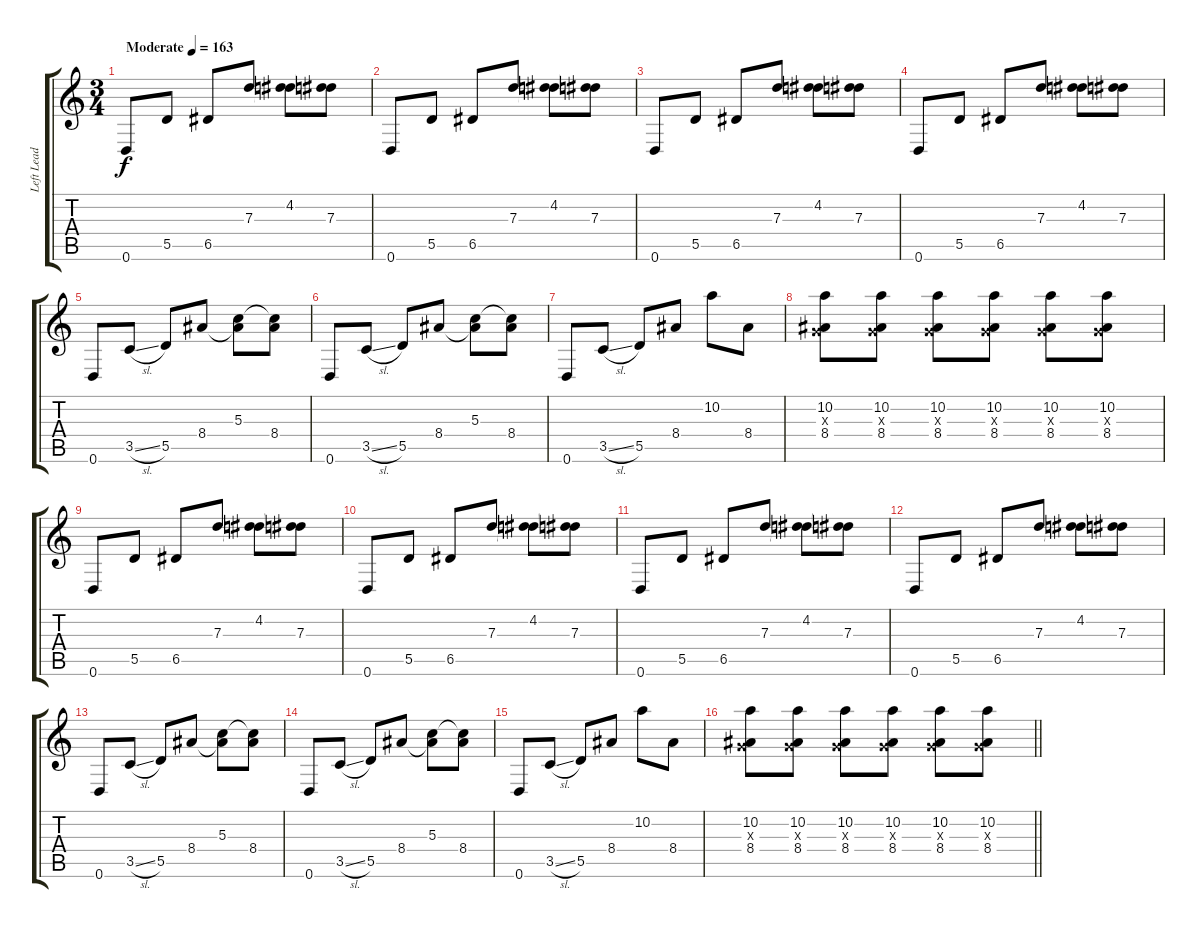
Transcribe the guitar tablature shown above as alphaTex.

\track ("Left Lead" "Left Lead") {instrument distortionguitar}
\staff {score tabs}
\tuning (E4 B3 G3 D3 A2 D2) {hide}
\ts (3 4)
\section ("" "")
\tempo (163 "Moderate")
\clef g2
\ks c
0.6.8{dy f instrument distortionguitar} 5.5.8 6.5.8 7.3.8 (4.2 7.3{t}).8 (4.2{t} 7.3).8 |
0.6.8 5.5.8 6.5.8 7.3.8 (4.2 7.3{t}).8 (4.2{t} 7.3).8 |
0.6.8 5.5.8 6.5.8 7.3.8 (4.2 7.3{t}).8 (4.2{t} 7.3).8 |
0.6.8 5.5.8 6.5.8 7.3.8 (4.2 7.3{t}).8 (4.2{t} 7.3).8 |
0.6.8 3.5{sl}.8 5.5.8 8.4.8 (5.3 8.4{t}).8 (5.3{t} 8.4).8 |
0.6.8 3.5{sl}.8 5.5.8 8.4.8 (5.3 8.4{t}).8 (5.3{t} 8.4).8 |
0.6.8 3.5{sl}.8 5.5.8 8.4.8 10.2.8 8.4.8 |
(10.2 0.3{x} 8.4).8 (10.2 0.3{x} 8.4).8 (10.2 0.3{x} 8.4).8 (10.2 0.3{x} 8.4).8 (10.2 0.3{x} 8.4).8 (10.2 0.3{x} 8.4).8 |
0.6.8 5.5.8 6.5.8 7.3.8 (4.2 7.3{t}).8 (4.2{t} 7.3).8 |
0.6.8 5.5.8 6.5.8 7.3.8 (4.2 7.3{t}).8 (4.2{t} 7.3).8 |
0.6.8 5.5.8 6.5.8 7.3.8 (4.2 7.3{t}).8 (4.2{t} 7.3).8 |
0.6.8 5.5.8 6.5.8 7.3.8 (4.2 7.3{t}).8 (4.2{t} 7.3).8 |
0.6.8 3.5{sl}.8 5.5.8 8.4.8 (5.3 8.4{t}).8 (5.3{t} 8.4).8 |
0.6.8 3.5{sl}.8 5.5.8 8.4.8 (5.3 8.4{t}).8 (5.3{t} 8.4).8 |
0.6.8 3.5{sl}.8 5.5.8 8.4.8 10.2.8 8.4.8 |
\barLineRight lightlight
(10.2 0.3{x} 8.4).8 (10.2 0.3{x} 8.4).8 (10.2 0.3{x} 8.4).8 (10.2 0.3{x} 8.4).8 (10.2 0.3{x} 8.4).8 (10.2 0.3{x} 8.4).8
